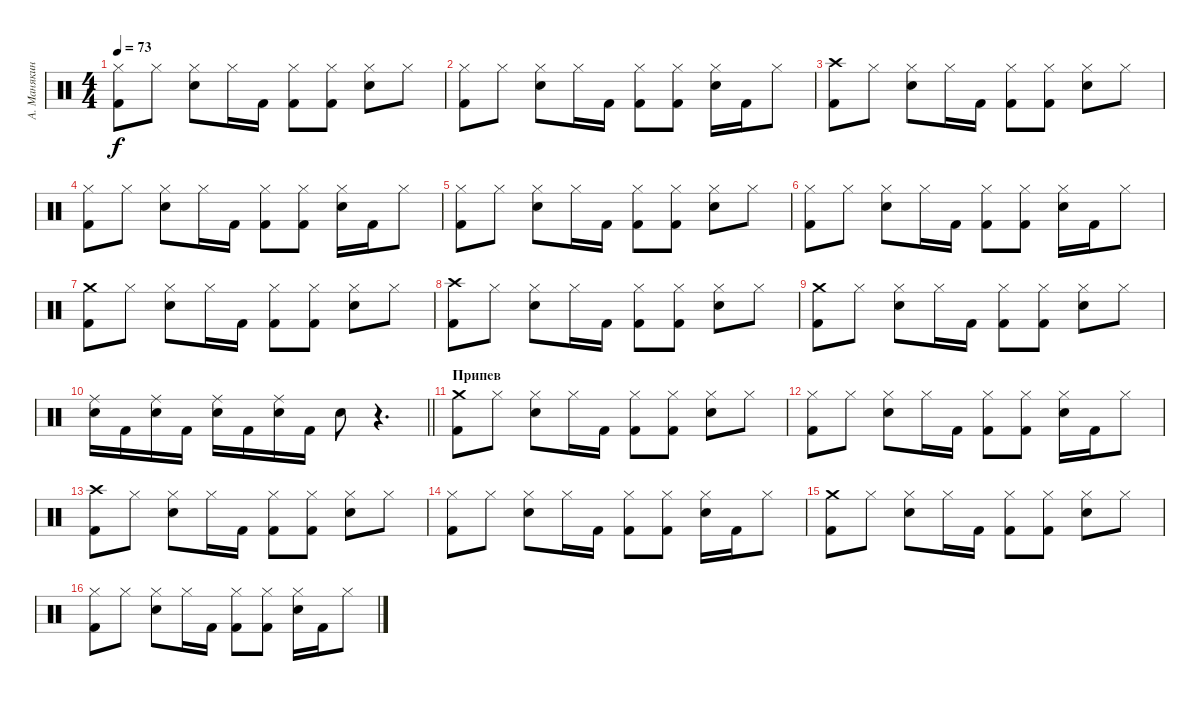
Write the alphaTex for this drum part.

\track ("А. Манякин" "А. Манякин") {instrument percussion}
\staff {score}
\articulation defaults
\ts (4 4)
\tempo 73
\clef neutral
\ks c
("Hi-Hat (closed)" "Kick (hit) 2").8{dy f} "Hi-Hat (closed)".8 ("Snare (hit) 2" "Hi-Hat (closed)").8 "Hi-Hat (closed)".16 "Kick (hit) 2".16 ("Kick (hit) 2" "Hi-Hat (closed)").8 ("Kick (hit) 2" "Hi-Hat (closed)").8 ("Snare (hit) 2" "Hi-Hat (closed)").8 "Hi-Hat (closed)".8 |
("Hi-Hat (closed)" "Kick (hit) 2").8 "Hi-Hat (closed)".8 ("Hi-Hat (closed)" "Snare (hit) 2").8 "Hi-Hat (closed)".16 "Kick (hit) 2".16 ("Hi-Hat (closed)" "Kick (hit) 2").8 ("Hi-Hat (closed)" "Kick (hit) 2").8 ("Hi-Hat (closed)" "Snare (hit) 2").16 "Kick (hit) 2".16 "Hi-Hat (closed)".8 |
("Kick (hit) 2" "Crash high (hit)").8 "Hi-Hat (closed)".8 ("Snare (hit) 2" "Hi-Hat (closed)").8 "Hi-Hat (closed)".16 "Kick (hit) 2".16 ("Kick (hit) 2" "Hi-Hat (closed)").8 ("Kick (hit) 2" "Hi-Hat (closed)").8 ("Snare (hit) 2" "Hi-Hat (closed)").8 "Hi-Hat (closed)".8 |
("Hi-Hat (closed)" "Kick (hit) 2").8 "Hi-Hat (closed)".8 ("Hi-Hat (closed)" "Snare (hit) 2").8 "Hi-Hat (closed)".16 "Kick (hit) 2".16 ("Hi-Hat (closed)" "Kick (hit) 2").8 ("Hi-Hat (closed)" "Kick (hit) 2").8 ("Hi-Hat (closed)" "Snare (hit) 2").16 "Kick (hit) 2".16 "Hi-Hat (closed)".8 |
("Hi-Hat (closed)" "Kick (hit) 2").8 "Hi-Hat (closed)".8 ("Snare (hit) 2" "Hi-Hat (closed)").8 "Hi-Hat (closed)".16 "Kick (hit) 2".16 ("Kick (hit) 2" "Hi-Hat (closed)").8 ("Kick (hit) 2" "Hi-Hat (closed)").8 ("Snare (hit) 2" "Hi-Hat (closed)").8 "Hi-Hat (closed)".8 |
("Hi-Hat (closed)" "Kick (hit) 2").8 "Hi-Hat (closed)".8 ("Hi-Hat (closed)" "Snare (hit) 2").8 "Hi-Hat (closed)".16 "Kick (hit) 2".16 ("Hi-Hat (closed)" "Kick (hit) 2").8 ("Hi-Hat (closed)" "Kick (hit) 2").8 ("Hi-Hat (closed)" "Snare (hit) 2").16 "Kick (hit) 2".16 "Hi-Hat (closed)".8 |
("Kick (hit) 2" "Crash medium (hit)").8 "Hi-Hat (closed)".8 ("Snare (hit) 2" "Hi-Hat (closed)").8 "Hi-Hat (closed)".16 "Kick (hit) 2".16 ("Kick (hit) 2" "Hi-Hat (closed)").8 ("Kick (hit) 2" "Hi-Hat (closed)").8 ("Snare (hit) 2" "Hi-Hat (closed)").8 "Hi-Hat (closed)".8 |
("Kick (hit) 2" "Crash high (hit)").8 "Hi-Hat (closed)".8 ("Snare (hit) 2" "Hi-Hat (closed)").8 "Hi-Hat (closed)".16 "Kick (hit) 2".16 ("Kick (hit) 2" "Hi-Hat (closed)").8 ("Kick (hit) 2" "Hi-Hat (closed)").8 ("Snare (hit) 2" "Hi-Hat (closed)").8 "Hi-Hat (closed)".8 |
("Kick (hit) 2" "Crash medium (hit)").8 "Hi-Hat (closed)".8 ("Snare (hit) 2" "Hi-Hat (closed)").8 "Hi-Hat (closed)".16 "Kick (hit) 2".16 ("Kick (hit) 2" "Hi-Hat (closed)").8 ("Kick (hit) 2" "Hi-Hat (closed)").8 ("Snare (hit) 2" "Hi-Hat (closed)").8 "Hi-Hat (closed)".8 |
\barLineRight lightlight
("Ride (middle)" "Snare (hit) 2").16 "Kick (hit) 2".16 ("Ride (middle)" "Snare (hit) 2").16 "Kick (hit) 2".16 ("Ride (middle)" "Snare (hit) 2").16 "Kick (hit) 2".16 ("Ride (middle)" "Snare (hit) 2").16 "Kick (hit) 2".16 "Snare (hit) 2".8 r.4{d} |
\section ("" "Припев")
("Kick (hit) 2" "Crash medium (hit)").8 "Hi-Hat (closed)".8 ("Snare (hit) 2" "Hi-Hat (closed)").8 "Hi-Hat (closed)".16 "Kick (hit) 2".16 ("Kick (hit) 2" "Hi-Hat (closed)").8 ("Kick (hit) 2" "Hi-Hat (closed)").8 ("Snare (hit) 2" "Hi-Hat (closed)").8 "Hi-Hat (closed)".8 |
("Hi-Hat (closed)" "Kick (hit) 2").8 "Hi-Hat (closed)".8 ("Hi-Hat (closed)" "Snare (hit) 2").8 "Hi-Hat (closed)".16 "Kick (hit) 2".16 ("Hi-Hat (closed)" "Kick (hit) 2").8 ("Hi-Hat (closed)" "Kick (hit) 2").8 ("Hi-Hat (closed)" "Snare (hit) 2").16 "Kick (hit) 2".16 "Hi-Hat (closed)".8 |
("Kick (hit) 2" "Crash high (hit)").8 "Hi-Hat (closed)".8 ("Snare (hit) 2" "Hi-Hat (closed)").8 "Hi-Hat (closed)".16 "Kick (hit) 2".16 ("Kick (hit) 2" "Hi-Hat (closed)").8 ("Kick (hit) 2" "Hi-Hat (closed)").8 ("Snare (hit) 2" "Hi-Hat (closed)").8 "Hi-Hat (closed)".8 |
("Hi-Hat (closed)" "Kick (hit) 2").8 "Hi-Hat (closed)".8 ("Hi-Hat (closed)" "Snare (hit) 2").8 "Hi-Hat (closed)".16 "Kick (hit) 2".16 ("Hi-Hat (closed)" "Kick (hit) 2").8 ("Hi-Hat (closed)" "Kick (hit) 2").8 ("Hi-Hat (closed)" "Snare (hit) 2").16 "Kick (hit) 2".16 "Hi-Hat (closed)".8 |
("Kick (hit) 2" "Crash medium (hit)").8 "Hi-Hat (closed)".8 ("Snare (hit) 2" "Hi-Hat (closed)").8 "Hi-Hat (closed)".16 "Kick (hit) 2".16 ("Kick (hit) 2" "Hi-Hat (closed)").8 ("Kick (hit) 2" "Hi-Hat (closed)").8 ("Snare (hit) 2" "Hi-Hat (closed)").8 "Hi-Hat (closed)".8 |
("Hi-Hat (closed)" "Kick (hit) 2").8 "Hi-Hat (closed)".8 ("Hi-Hat (closed)" "Snare (hit) 2").8 "Hi-Hat (closed)".16 "Kick (hit) 2".16 ("Hi-Hat (closed)" "Kick (hit) 2").8 ("Hi-Hat (closed)" "Kick (hit) 2").8 ("Hi-Hat (closed)" "Snare (hit) 2").16 "Kick (hit) 2".16 "Hi-Hat (closed)".8
